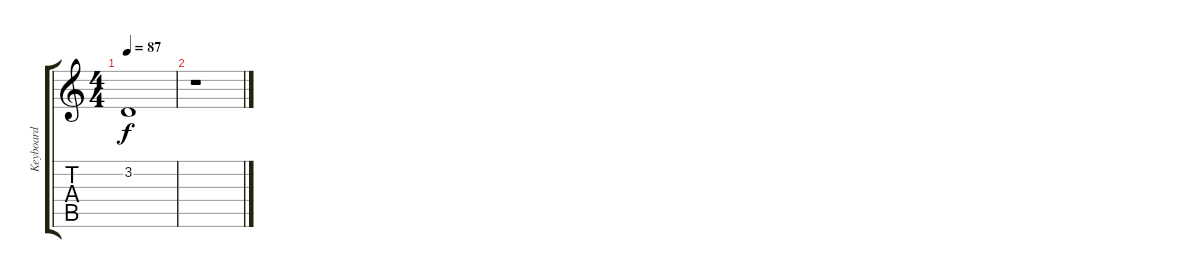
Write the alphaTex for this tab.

\track ("Keyboard" "Keyboard") {instrument stringensemble1}
\staff {score tabs}
\tuning (E4 B3 G3 D3 A2 D2) {hide}
\ts (4 4)
\tempo 87
\clef g2
\ks c
3.2.1{dy f} |
r.1
